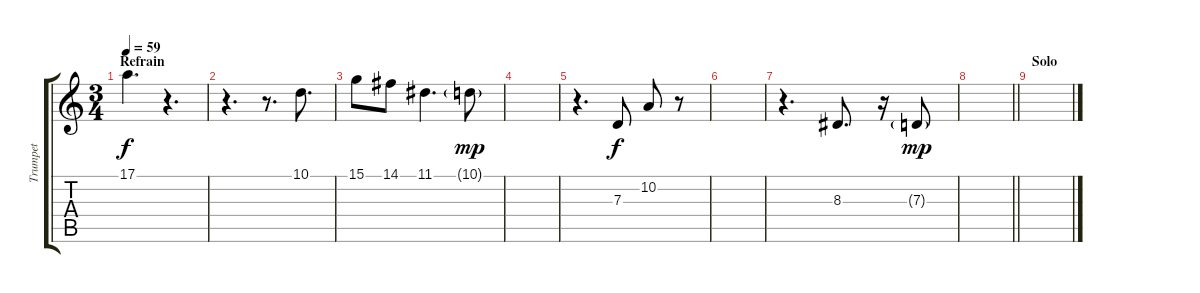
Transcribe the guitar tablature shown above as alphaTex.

\track ("Trumpet" "Trumpet") {instrument trumpet}
\staff {score tabs}
\tuning (E4 B3 G3 D3 A2 E2) {hide}
\ts (3 4)
\section ("" "Refrain")
\tempo 59
\clef g2
\ks c
17.1{t}.4{d dy f} r.4{d} |
r.4{d} r.8{d} 10.1.8{d} |
15.1.8 14.1.8 11.1.4{d} 10.1{g}.8{dy mp} |
|
r.4{d} 7.3.8{dy f} 10.2.8 r.8 |
|
r.4{d} 8.3.8{d} r.16 7.3{g}.8{dy mp} |
\barLineRight lightlight
|
\section ("" "Solo ")
